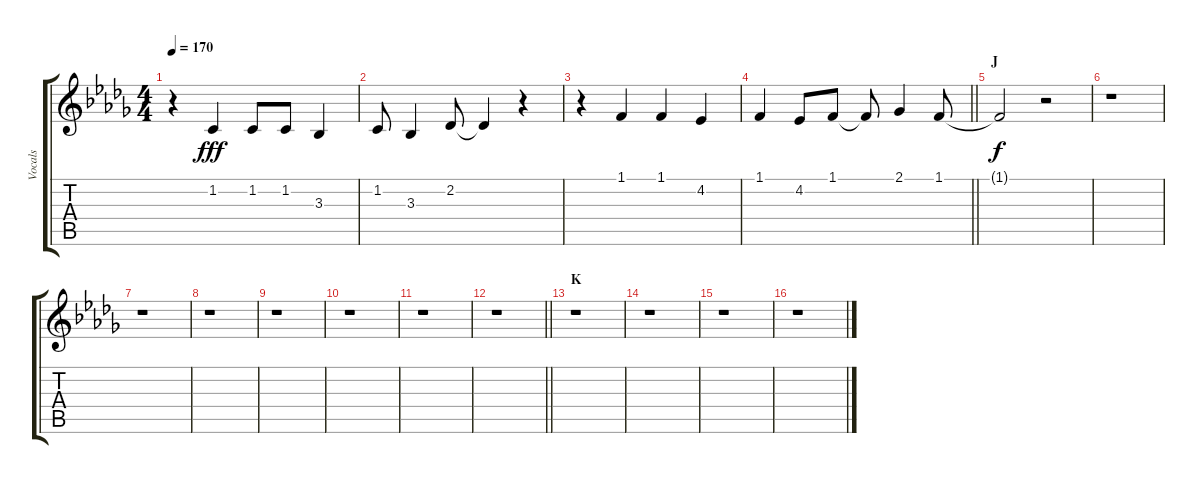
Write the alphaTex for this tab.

\track ("Vocals" "Vocals") {instrument voiceoohs}
\staff {score tabs}
\tuning (E4 B3 G3 D3 A2 E2) {hide}
\ts (4 4)
\tempo 170
\clef g2
\ks db
r.4{dy fff} 1.2.4 1.2.8 1.2.8 3.3.4 |
1.2.8 3.3.4 2.2.8 2.2{t}.4 r.4 |
r.4 1.1.4 1.1.4 4.2.4 |
\barLineRight lightlight
1.1.4 4.2.8 1.1.8 1.1{t}.8 2.1.4 1.1.8 |
\section ("" "J")
1.1{t}.2{dy f} r.2 |
r.1 |
r.1 |
r.1 |
r.1 |
r.1 |
r.1 |
\barLineRight lightlight
r.1 |
\section ("" "K")
r.1 |
r.1 |
r.1 |
r.1
